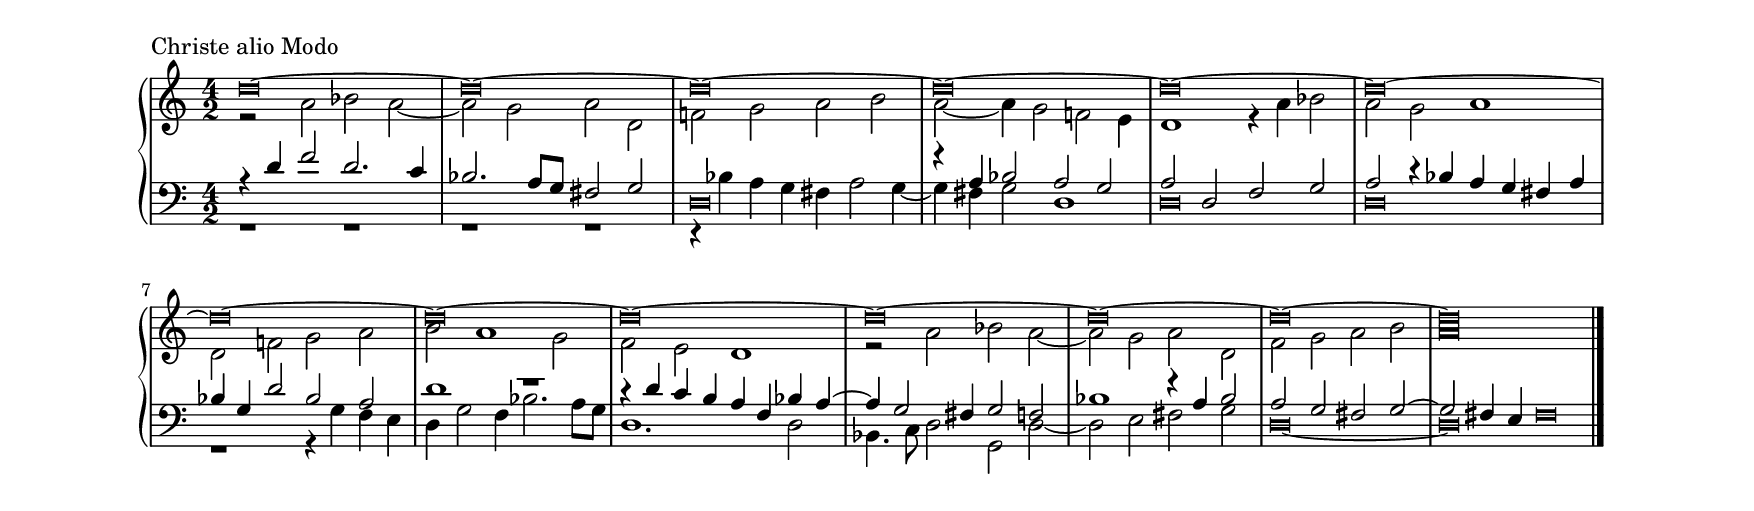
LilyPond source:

%! Title: Kyrie alio Modo
%! Part: I
%! No: 8
%! Remark:

\version "2.22.1"
\include "italiano.ly"

%****************************************************************
% Start cut-&-pastable-section

%****************************************************************

\paper {
  % Set paper
  #(set-paper-size "a4landscape")
  indent = 0\mm
  line-width = 250\mm
  ragged-right = ##f
  line-width = #(- line-width (* mm 3.000000) (* mm 1))
}

\layout {
  
}

%*****************************************
%  Set Header
%*****************************************
\header {
  %title = "KYRIE"
  %subtitle = "Kyrie"
  %subsubtitle = "Fiori Musicali"
  %composer = "G. Frescobaldi"
  %opus = "F.12/03"
  %tagline = "© 2022 Hautbois Project"
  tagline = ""
}

%*****************************************
% Start Voice
% Write the voices here
%*****************************************
MyMeter = \time 4/2
MyTempo = \tempo "Adantino"
MyKey = \key do \major
PieceName = "Christe alio Modo"

PieceVIIIS = \relative re'' {
  % bar 1	- 4
  \once \override NoteHead.style = #'baroque
  re\breve~ |
  \once \override NoteHead.style = #'baroque
  re\breve~ |
  \once \override NoteHead.style = #'baroque
  re\breve~ |
  \once \override NoteHead.style = #'baroque
  re\breve~ |

  % bar 5 - 8
  \once \override NoteHead.style = #'baroque
  re\breve~ |
  \once \override NoteHead.style = #'baroque
  re\breve~ |
  \once \override NoteHead.style = #'baroque
  re\breve~ |
  \once \override NoteHead.style = #'baroque
  re\breve~ |
  
  % bar 9 - 13
  \once \override NoteHead.style = #'baroque
  re\breve~ |
  \once \override NoteHead.style = #'baroque
  re\breve~ |
  \once \override NoteHead.style = #'baroque
  re\breve~ |
  \once \override NoteHead.style = #'baroque
  re\breve~ |
  \once \override NoteHead.style = #'baroque
  re\breve |
  
  \bar "|."
}

PieceVIIIA = \relative la' {
  % bar 1	- 4
  r2 la sib la~ |
  la2 sol la re, |
  fa!2 sol la si |
  la2~ la4 sol2 fa!2 mi4 |
  
  % bar 5 - 8
  re1 r4 la' sib2 |
  la2 sol la1 |
  re,2 fa! sol la |
  si2 la1 sol2 |
  
  % bar 9 - 13
  fa2 mi re1 |
  r2 la' sib la~ |
  la2 sol la re, |
  fa2 sol la si |
  \once \override NoteHead.style = #'baroque
  la\breve |
  
  \bar "|."
}

PieceVIIIT = \relative re' {
  % bar 1	- 4
  r4 re fa2 re2. do4 |
  sib2. la8 sol fad2 sol |
  \once \override NoteHead.style = #'baroque
  re\breve |
  r4 la' sib2 la sol |
  
  % bar 5 - 8
  la2 re, fa sol |
  la2 r4 sib la sol fad la |
  sib4 sol re'2 sib la |
  re1 r1 |
  
  % bar 9 - 13
  r4 re do si la fa sib la~ |
  la4 sol2 fad4 sol2 fa! |
  sib1 r4 la sib2 |
  la2 sol fad sol~ |
  sol2 fad4 mi
  \once \override NoteHead.style = #'baroque
  fad\breve*1/2 |
  
  \bar "|."
}

PieceVIIIB = \relative la {
  % bar 1	- 4
  r1 r1 | r1 r1 |
  r4 sib la sol fad la2 sol4~ |
  sol4 fad sol2 re1 |
  
  % bar 5 - 8
  \once \override NoteHead.style = #'baroque
  re\breve |
  \once \override NoteHead.style = #'baroque
  re\breve |
  r1 r4 sol fa mi |
  re4 sol2 fa4 sib2. la8 sol |
  
  % bar 9 - 13
  re1. re2 |
  sib4. do8 re2 sol, re'~ |
  re2 mi fad sol |
  \once \override NoteHead.style = #'baroque
  re\breve~ |
  \once \override NoteHead.style = #'baroque
  re\breve |
  
  \bar "|."
}

%*****************************************
%  Start Score
%*****************************************

\markup { \vspace #1 }
\score {
  \header {
    piece = \PieceName
  }
  \new PianoStaff <<
    \new Staff { 
      \clef "treble" 
      %\MyTempo
      \MyKey
      \MyMeter
      <<
        \PieceVIIIS
        \\
        \PieceVIIIA
      >>
    }
    \new Staff { 
      \clef "bass" 
      %\MyTempo
      \MyKey
      \MyMeter
      <<
        \PieceVIIIT
        \\
        \PieceVIIIB
      >>
    }
  >>
}